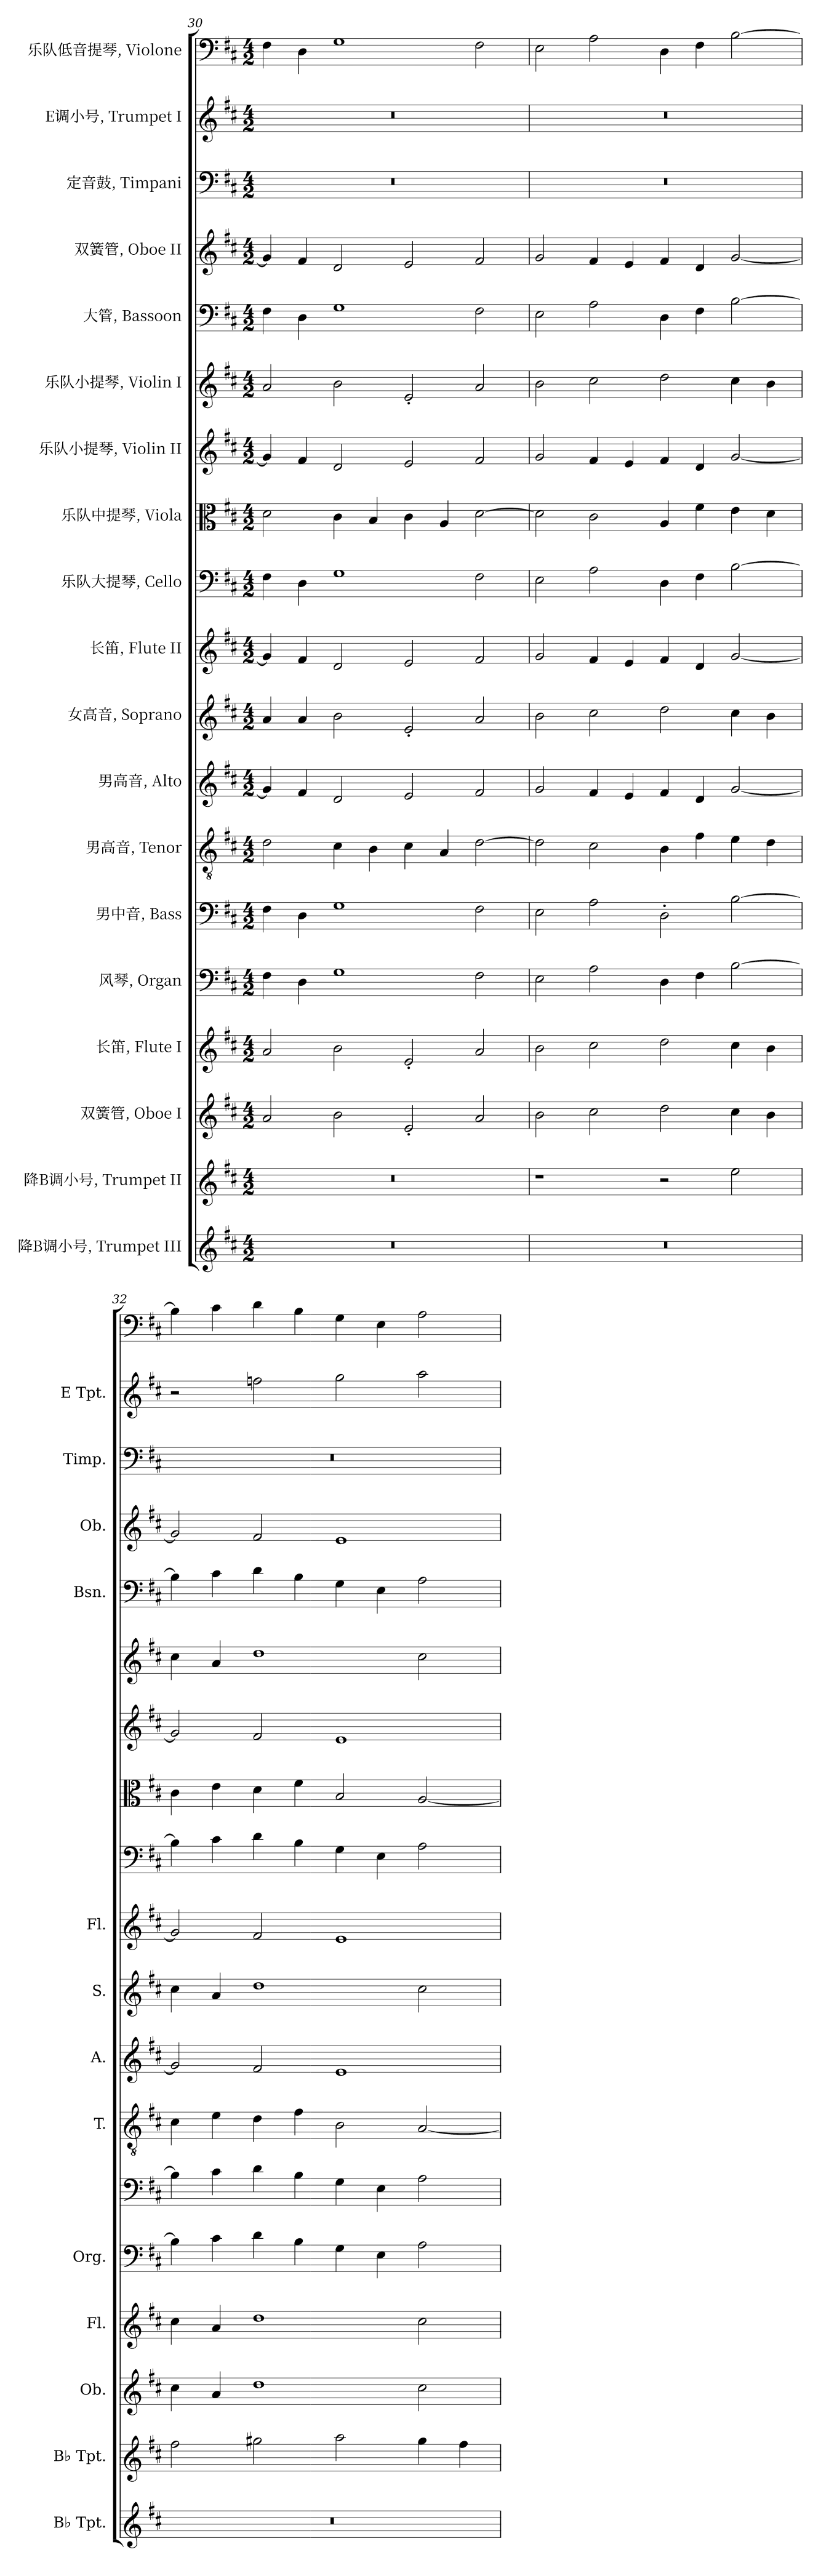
**kern	**kern	**kern	**kern	**kern	**kern	**kern	**kern	**kern	**kern	**kern	**kern	**kern	**kern	**kern	**kern	**kern	**kern	**kern
*part19	*part18	*part17	*part16	*part15	*part14	*part13	*part12	*part11	*part10	*part9	*part8	*part7	*part6	*part5	*part4	*part3	*part2	*part1
*staff19	*staff18	*staff17	*staff16	*staff15	*staff14	*staff13	*staff12	*staff11	*staff10	*staff9	*staff8	*staff7	*staff6	*staff5	*staff4	*staff3	*staff2	*staff1
*I"降B调小号, Trumpet III	*I"降B调小号, Trumpet II	*I"双簧管, Oboe I	*I"长笛, Flute I	*I"风琴, Organ	*I"男中音, Bass	*I"男高音, Tenor	*I"男高音, Alto	*I"女高音, Soprano	*I"长笛, Flute II	*I"乐队大提琴, Cello	*I"乐队中提琴, Viola	*I"乐队小提琴, Violin II	*I"乐队小提琴, Violin I	*I"大管, Bassoon	*I"双簧管, Oboe II	*I"定音鼓, Timpani	*I"E调小号, Trumpet I	*I"乐队低音提琴, Violone
*I'B♭ Tpt.	*I'B♭ Tpt.	*I'Ob.	*I'Fl.	*I'Org.	*	*I'T.	*I'A.	*I'S.	*I'Fl.	*	*	*	*	*I'Bsn.	*I'Ob.	*I'Timp.	*I'E Tpt.	*
*clefG2	*clefG2	*clefG2	*clefG2	*clefF4	*clefF4	*clefGv2	*clefG2	*clefG2	*clefG2	*clefF4	*clefC3	*clefG2	*clefG2	*clefF4	*clefG2	*clefF4	*clefG2	*clefF4
*ITrd1c2	*ITrd1c2	*	*	*	*	*	*	*	*	*	*	*	*	*	*	*	*ITrd-3c-4	*ITrd7c12
*k[]	*k[]	*k[f#c#]	*k[f#c#]	*k[f#c#]	*k[f#c#]	*k[f#c#]	*k[f#c#]	*k[f#c#]	*k[f#c#]	*k[f#c#]	*k[f#c#]	*k[f#c#]	*k[f#c#]	*k[f#c#]	*k[f#c#]	*k[f#c#]	*k[b-e-a-d-g-c-]	*k[f#c#]
*M4/2	*M4/2	*M4/2	*M4/2	*M4/2	*M4/2	*M4/2	*M4/2	*M4/2	*M4/2	*M4/2	*M4/2	*M4/2	*M4/2	*M4/2	*M4/2	*M4/2	*M4/2	*M4/2
=30	=30	=30	=30	=30	=30	=30	=30	=30	=30	=30	=30	=30	=30	=30	=30	=30	=30	=30
0r	0r	2a/	2a/	4F#\	4F#\	2d\	4g/]	4a/	4g/]	4F#\	2d\	4g/]	2a/	4F#\	4g/]	0r	0r	4FF#\
.	.	.	.	4D\	4D\	.	4f#/	4a/	4f#/	4D\	.	4f#/	.	4D\	4f#/	.	.	4DD\
.	.	2b\	2b\	1G	1G	4c#\	2d/	2b\	2d/	1G	4c#\	2d/	2b\	1G	2d/	.	.	1GG
.	.	.	.	.	.	4B\	.	.	.	.	4B/	.	.	.	.	.	.	.
.	.	2e'/	2e'/	.	.	4c#\	2e/	2e'/	2e/	.	4c#\	2e/	2e'/	.	2e/	.	.	.
.	.	.	.	.	.	4A/	.	.	.	.	4A/	.	.	.	.	.	.	.
.	.	2a/	2a/	2F#\	2F#\	[2d\	2f#/	2a/	2f#/	2F#\	[2d\	2f#/	2a/	2F#\	2f#/	.	.	2FF#\
!!LO:PB:g=z
=31	=31	=31	=31	=31	=31	=31	=31	=31	=31	=31	=31	=31	=31	=31	=31	=31	=31	=31
0r	1r	2b\	2b\	2E\	2E\	2d\]	2g/	2b\	2g/	2E\	2d\]	2g/	2b\	2E\	2g/	0r	0r	2EE\
.	.	2cc#\	2cc#\	2A\	2A\	2c#\	4f#/	2cc#\	4f#/	2A\	2c#\	4f#/	2cc#\	2A\	4f#/	.	.	2AA\
.	.	.	.	.	.	.	4e/	.	4e/	.	.	4e/	.	.	4e/	.	.	.
.	2r	2dd\	2dd\	4D\	2D'\	4B\	4f#/	2dd\	4f#/	4D\	4A/	4f#/	2dd\	4D\	4f#/	.	.	4DD\
.	.	.	.	4F#\	.	4f#\	4d/	.	4d/	4F#\	4f#\	4d/	.	4F#\	4d/	.	.	4FF#\
.	2dd\	4cc#\	4cc#\	[2B\	[2B\	4e\	[2g/	4cc#\	[2g/	[2B\	4e\	[2g/	4cc#\	[2B\	[2g/	.	.	[2BB\
.	.	4b\	4b\	.	.	4d\	.	4b\	.	.	4d\	.	4b\	.	.	.	.	.
=32	=32	=32	=32	=32	=32	=32	=32	=32	=32	=32	=32	=32	=32	=32	=32	=32	=32	=32
0r	2ee\	4cc#\	4cc#\	4B\]	4B\]	4c#\	2g/]	4cc#\	2g/]	4B\]	4c#\	2g/]	4cc#\	4B\]	2g/]	0r	2r	4BB\]
.	.	4a/	4a/	4c#\	4c#\	4e\	.	4a/	.	4c#\	4e\	.	4a/	4c#\	.	.	.	4C#\
.	2ff#X\	1dd	1dd	4d\	4d\	4d\	2f#/	1dd	2f#/	4d\	4d\	2f#/	1dd	4d\	2f#/	.	2bb--X\	4D\
.	.	.	.	4B\	4B\	4f#\	.	.	.	4B\	4f#\	.	.	4B\	.	.	.	4BB\
.	2gg\	.	.	4G\	4G\	2B\	1e	.	1e	4G\	2B/	1e	.	4G\	1e	.	2ccc-\	4GG\
.	.	.	.	4E\	4E\	.	.	.	.	4E\	.	.	.	4E\	.	.	.	4EE\
.	4ff#\	2cc#\	2cc#\	2A\	2A\	[2A/	.	2cc#\	.	2A\	[2A/	.	2cc#\	2A\	.	.	2ddd-\	2AA\
.	4ee\	.	.	.	.	.	.	.	.	.	.	.	.	.	.	.	.	.
=	=	=	=	=	=	=	=	=	=	=	=	=	=	=	=	=	=	=
*-	*-	*-	*-	*-	*-	*-	*-	*-	*-	*-	*-	*-	*-	*-	*-	*-	*-	*-
